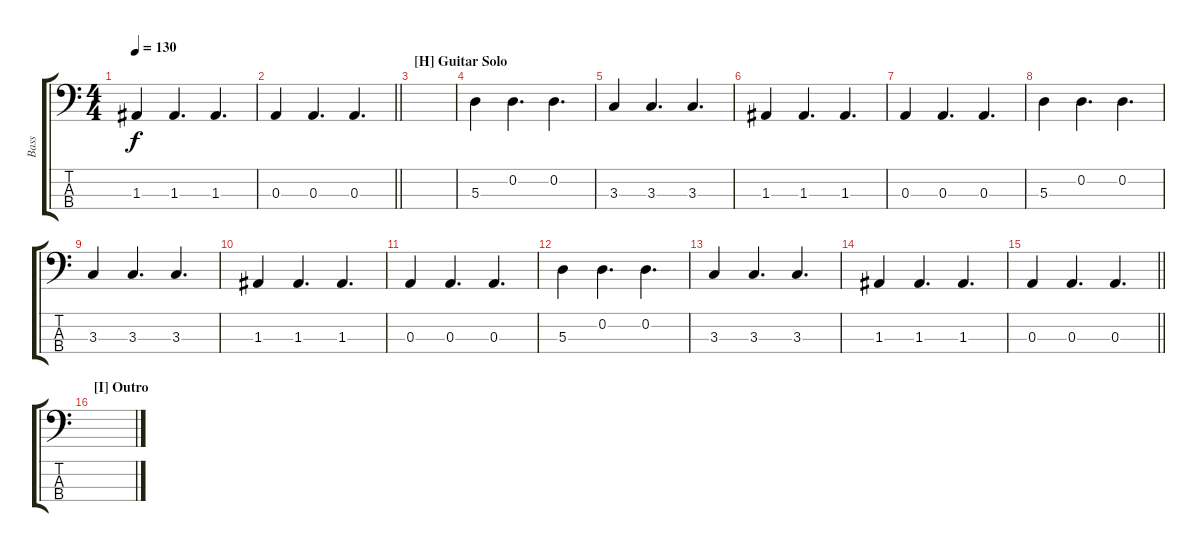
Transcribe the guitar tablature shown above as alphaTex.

\track ("Bass" "Bass") {instrument electricbassfinger}
\staff {score tabs}
\tuning (G2 D2 A1 E1) {hide}
\ts (4 4)
\tempo 130
\clef f4
\ks c
1.3.4{dy f} 1.3.4{d} 1.3.4{d} |
\barLineRight lightlight
0.3.4 0.3.4{d} 0.3.4{d} |
\section ("" "[H] Guitar Solo")
|
5.3.4 0.2.4{d} 0.2.4{d} |
3.3.4 3.3.4{d} 3.3.4{d} |
1.3.4 1.3.4{d} 1.3.4{d} |
0.3.4 0.3.4{d} 0.3.4{d} |
5.3.4 0.2.4{d} 0.2.4{d} |
3.3.4 3.3.4{d} 3.3.4{d} |
1.3.4 1.3.4{d} 1.3.4{d} |
0.3.4 0.3.4{d} 0.3.4{d} |
5.3.4 0.2.4{d} 0.2.4{d} |
3.3.4 3.3.4{d} 3.3.4{d} |
1.3.4 1.3.4{d} 1.3.4{d} |
\barLineRight lightlight
0.3.4 0.3.4{d} 0.3.4{d} |
\section ("" "[I] Outro ")
